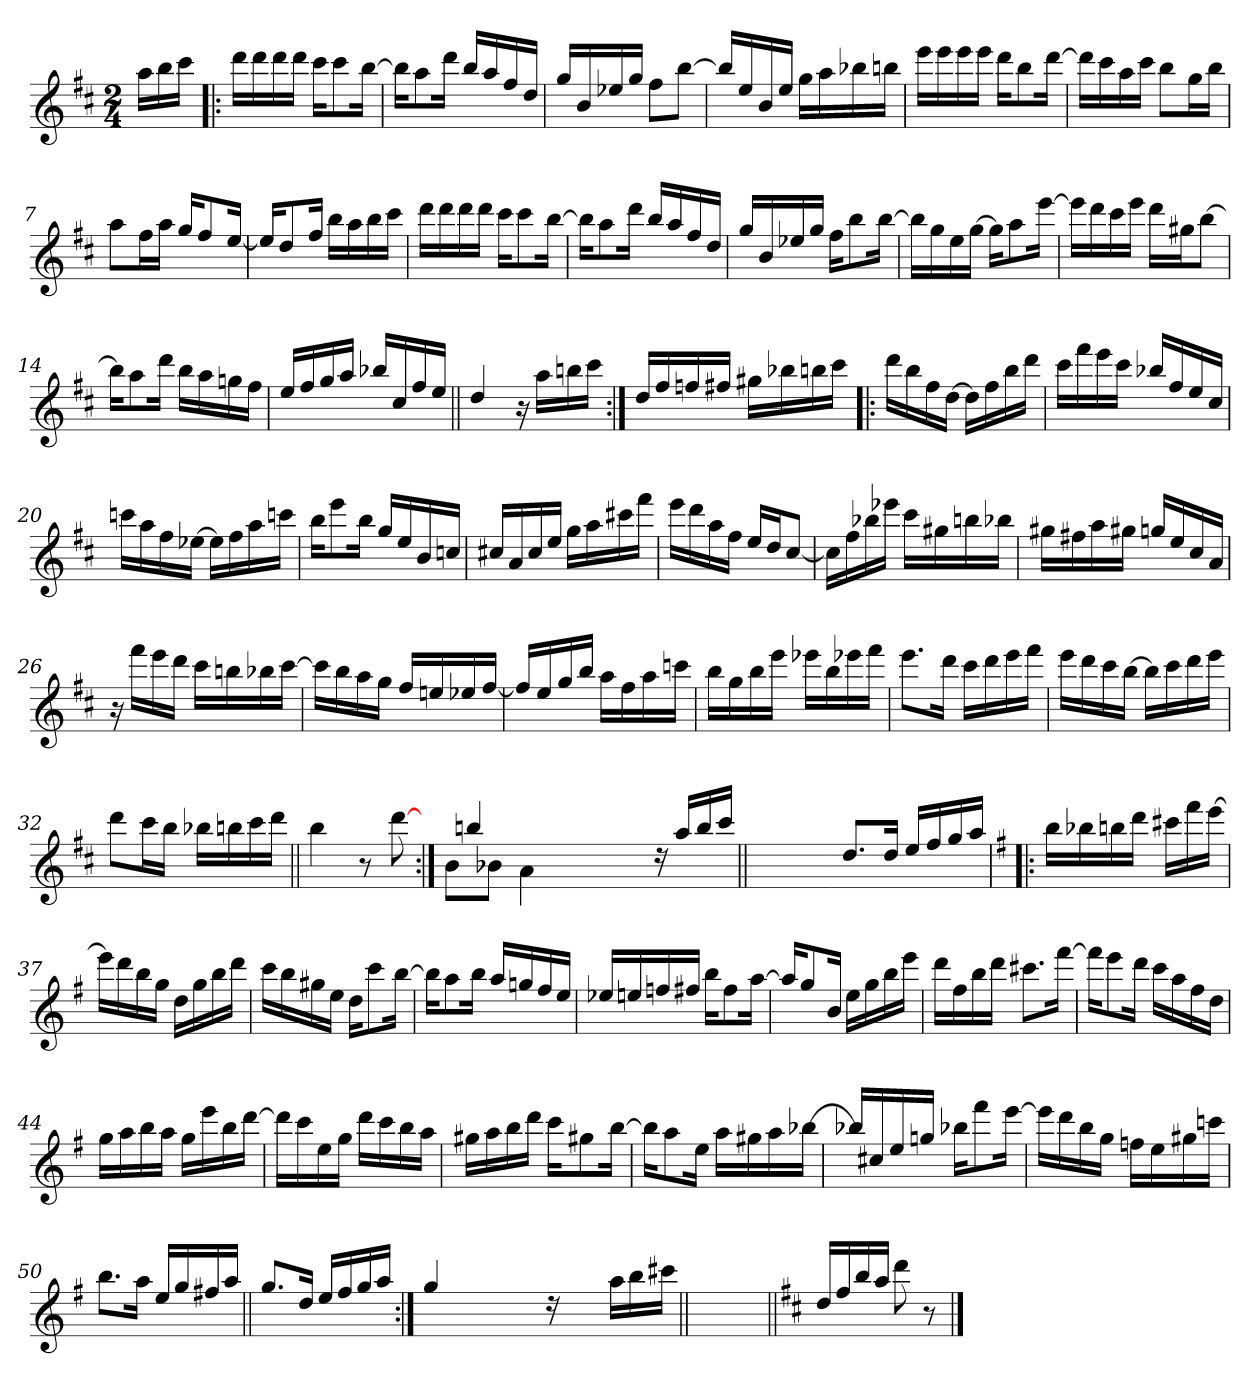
**kern
*part1
*staff1
*clefG2
*k[f#c#]
*D:
*M2/4
=
16aa\LL
16bb\
16ccc#\JJ
=1!|:
16ddd\LL
16ddd\
16ddd\
16ddd\JJ
16ccc#\KL
8ccc#\
[16bb\Jk
=2
16bb\KL]
8aa\
16ddd\Jk
16bb/LL
16aa/
16ff#/
16dd/JJ
=3
16gg/LL
16b/
16ee-X/
16gg/JJ
8ff#\L
[8bb\J
=4
16bb/LL]
16ee/
16b/
16ee/JJ
16gg\LL
16aa\
16bb-X\
16bbn\JJ
!!LO:LB:g=z
=5
16eee\LL
16eee\
16eee\
16eee\JJ
16ddd\KL
8bb\
[16ddd\Jk
=6
16ddd\LL]
16ccc#\
16aa\
16ccc#\JJ
8bb\L
16gg\L
16bb\JJ
=7
8aa\L
16ff#\L
16aa\JJ
16gg/KL
8ff#/
[16ee/Jk
=8
16ee/KL]
8dd/
16ff#/Jk
16bb\LL
16aa\
16bb\
16ccc#\JJ
!!LO:LB:g=z
=9
16ddd\LL
16ddd\
16ddd\
16ddd\JJ
16ccc#\KL
8ccc#\
[16bb\Jk
=10
16bb\KL]
8aa\
16ddd\Jk
16bb/LL
16aa/
16ff#/
16dd/JJ
=11
16gg/LL
16b/
16ee-X/
16gg/JJ
16ff#\KL
8bb\
[16bb\Jk
=12
16bb\LL]
16gg\
16ee\
[16gg\JJ
16gg\KL]
8aa\
[16eee\Jk
!!LO:LB:g=z
=13
16eee\LL]
16ddd\
16ccc#\
16eee\JJ
16ddd\LL
16gg#X\J
[8bb\J
=14
16bb\KL]
8aa\
16ddd\Jk
16bb\LL
16aa\
16ggn\
16ff#\JJ
=15
16ee/LL
16ff#/
16gg/
16aa/JJ
16bb-X/LL
16cc#/
16ff#/
16ee/JJ
=16||
4dd/
16r
16aa\LL
16bbn\
16ccc#\JJ
!!LO:LB:g=z
=17:|!
16dd/LL
16ff#/
16ffn/
16ff#X/JJ
16gg#X\LL
16bb-X\
16bbn\
16ccc#\JJ
=18!|:
16ddd\LL
16bb\
16ff#\
[16dd\JJ
16dd\LL]
16ff#\
16bb\
16ddd\JJ
=19
16ccc#\LL
16fff#\
16eee\
16ccc#\JJ
16bb-X/LL
16ff#/
16ee/
16cc#/JJ
=20
16cccn\LL
16aa\
16ff#\
[16ee-X\JJ
16ee-\LL]
16ff#\
16aa\
16cccn\JJ
!!LO:LB:g=z
=21
16bb\KL
8eee\
16bb\Jk
16gg/LL
16ee/
16b/
16ccn/JJ
=22
16cc#X/LL
16a/
16cc#/
16ee/JJ
16gg\LL
16aa\
16ccc#X\
16fff#\JJ
=23
16eee\LL
16ddd\
16aa\
16ff#\JJ
16ee/LL
16dd/J
[8cc#/J
=24
16cc#\LL]
16ff#\
16bb-X\
16eee-X\JJ
16ccc#\LL
16gg#X\
16bbn\
16bb-X\JJ
!!LO:LB:g=z
=25
16gg#X\LL
16ff#X\
16aa\
16gg#X\JJ
16ggn/LL
16ee/
16cc#/
16a/JJ
=26
16r
16fff#\LL
16eee\
16ddd\JJ
16ccc#\LL
16bbn\
16bb-X\
[16ccc#\JJ
=27
16ccc#\LL]
16bb\
16aa\
16gg\JJ
16ff#/LL
16een/
16ee-X/
[16ff#/JJ
=28
16ff#/LL]
16ee/
16gg/
16bb/JJ
16aa\LL
16ff#\
16aa\
16cccn\JJ
!!LO:LB:g=z
=29
16bb\LL
16gg\
16bb\
16eee\JJ
16eee-X\LL
16bb\
16eee-X\
16fff#\JJ
=30
8.eee\L
16ddd\Jk
16ccc#\LL
16ddd\
16eee\
16fff#\JJ
=31
16eee\LL
16ddd\
16ccc#\
[16bb\JJ
16bb\LL]
16ccc#\
16ddd\
16eee\JJ
=32
8ddd\L
16ccc#\L
16bb\JJ
16bb-X\LL
16bbn\
16ccc#\
16ddd\JJ
!!LO:LB:g=z
=33||
4bb\
8r
[8ddd\
=34:|!
*^
16ryy	8b\L
4bbn/	.
.	8b-X\J
.	4a\
16ryy	.
16ryy	.
16ryy	.
4ryy	2ryy
16rdd	.
16aa/LL	.
16bb/	.
16ccc#/JJ	.
*v	*v
=34X341||
2ryy
!!LO:PB:g=z
=35-
8.dd/L
16dd/Jk
16ee/LL
16ff#/
16gg/
16aa/JJ
=36!|:
*k[f#]
*G:
16bb\LL
16bb-X\
16bbn\
16ddd\JJ
16ccc#X\LL
16fff#\
[16eee\JJ
=37
16eee\LL]
16ddd\
16bb\
16gg\JJ
16dd\LL
16gg\
16bb\
16ddd\JJ
=38
16ccc\LL
16bb\
16gg#X\
16ee\JJ
16dd\KL
8ccc\
[16bb\Jk
!!LO:LB:g=z
=39
16bb\KL]
8aa\
16bb\Jk
16aa/LL
16ggn/
16ff#/
16ee/JJ
=40
16ee-X/LL
16een/
16ffn/
16ff#X/JJ
16bb\KL
8ff#\
[16aa\Jk
=41
16aa/KL]
8gg/
16b/Jk
16ee\LL
16gg\
16bb\
16eee\JJ
=42
16ddd\LL
16ff#\
16bb\
16ddd\JJ
8.ccc#X\L
[16fff#\Jk
!!LO:LB:g=z
=43
16fff#\KL]
8eee\
16ddd\Jk
16ccc\LL
16aa\
16ff#\
16dd\JJ
=44
16gg\LL
16aa\
16bb\
16aa\JJ
16gg\LL
16eee\
16bb\
[16ddd\JJ
=45
16ddd\LL]
16ccc\
16ee\
16gg\JJ
16ddd\LL
16ccc\
16bb\
16aa\JJ
=46
16gg#X\LL
16aa\
16bb\
16ddd\JJ
16ccc\KL
8gg#X\
[16bb\Jk
!!LO:LB:g=z
=47
16bb\KL]
8aa\
16ee\Jk
16aa\LL
16gg#X\
16aa\
[16bb-X\JJ
=48
16bb-X/LL]
16cc#X/
16ee/
16ggn/JJ
16bb-X\KL
8fff#\
[16eee\Jk
=49
16eee\LL]
16ddd\
16bb\
16gg\JJ
16ffn\LL
16ee\
16gg#X\
16cccn\JJ
=50
8.bb\L
16aa\Jk
16ee/LL
16gg/
16ff#X/
16aa/JJ
!!LO:LB:g=z
=51||
8.gg/L
16dd/Jk
16ee/LL
16ff#/
16gg/
16aa/JJ
=52:|!
4gg/
16ryy
16ryy
16ryy
16ryy
16rdd
4ryy
16aa\LL
16bb\
16ccc#X\JJ
=52X522||
2ryy
=53||
*k[f#c#]
*D:
16dd/LL
16ff#/
16bb/
16aa/JJ
8ddd\
8r
==
*-
